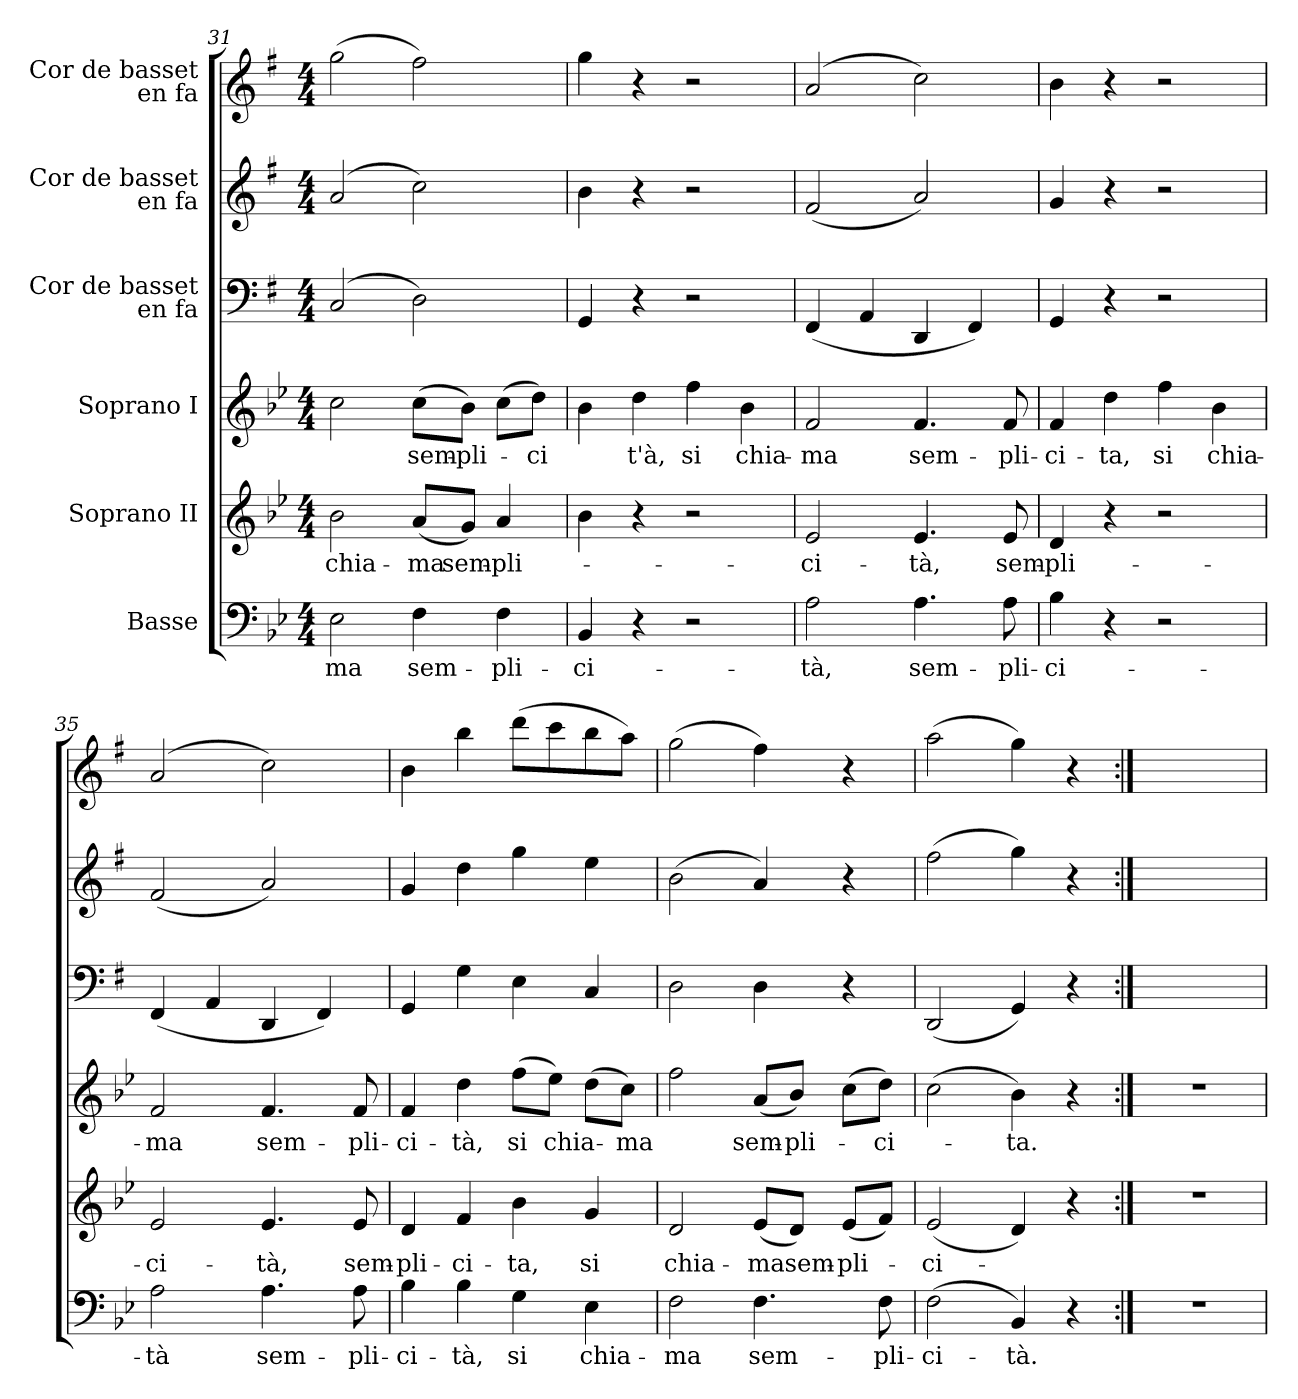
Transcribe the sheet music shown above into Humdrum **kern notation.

**kern	**text	**kern	**text	**kern	**text	**kern	**kern	**kern
*part6	*part6	*part5	*part5	*part4	*part4	*part3	*part2	*part1
*staff6	*staff6	*staff5	*staff5	*staff4	*staff4	*staff3	*staff2	*staff1
*I"Basse	*	*I"Soprano II	*	*I"Soprano I	*	*I"Cor de basset\nen fa	*I"Cor de basset\nen fa	*I"Cor de basset\nen fa
*clefF4	*	*clefG2	*	*clefG2	*	*clefF4	*clefG2	*clefG2
*	*	*	*	*	*	*ITrd1c2	*ITrd1c2	*ITrd1c2
*k[b-e-]	*	*k[b-e-]	*	*k[b-e-]	*	*k[b-]	*k[b-]	*k[b-]
*B-:	*	*B-:	*	*B-:	*	*F:	*F:	*F:
*M4/4	*	*M4/4	*	*M4/4	*	*M4/4	*M4/4	*M4/4
=31	=31	=31	=31	=31	=31	=31	=31	=31
2E-	-ma	2b-	chia-	2cc	.	(2BB-	(2g	(2ff
4F	sem-	(8aL	-ma	(8ccL	sem-	2C)	2b-)	2ee)
.	.	8gJ)	sem-	8b-J)	-pli-	.	.	.
4F	-pli-	4a	-pli-	(8ccL	.	.	.	.
.	.	.	.	8ddJ)	-ci	.	.	.
=32	=32	=32	=32	=32	=32	=32	=32	=32
4BB-	-ci-	4b-	.	4b-	.	4FF	4a	4ff
4r	.	4r	.	4dd	t'à,	4r	4r	4r
2r	.	2r	.	4ff	si	2r	2r	2r
.	.	.	.	4b-	chia-	.	.	.
=33	=33	=33	=33	=33	=33	=33	=33	=33
2A	-tà,	2e-	-ci-	2f	-ma	(4EE	(2e	(2g
.	.	.	.	.	.	4GG	.	.
4.A	sem-	4.e-	-tà,	4.f	sem-	4CC	2g)	2b-)
.	.	.	.	.	.	4EE)	.	.
8A	-pli-	8e-	sem-	8f	-pli-	.	.	.
=34	=34	=34	=34	=34	=34	=34	=34	=34
4B-	-ci-	4d	-pli-	4f	-ci-	4FF	4f	4a
4r	.	4r	.	4dd	-ta,	4r	4r	4r
2r	.	2r	.	4ff	si	2r	2r	2r
.	.	.	.	4b-	chia-	.	.	.
=35	=35	=35	=35	=35	=35	=35	=35	=35
2A	-tà	2e-	-ci-	2f	-ma	(4EE	(2e	(2g
.	.	.	.	.	.	4GG	.	.
4.A	sem-	4.e-	-tà,	4.f	sem-	4CC	2g)	2b-)
.	.	.	.	.	.	4EE)	.	.
8A	-pli-	8e-	sem-	8f	-pli-	.	.	.
=36	=36	=36	=36	=36	=36	=36	=36	=36
4B-	-ci-	4d	-pli-	4f	-ci-	4FF	4f	4a
4B-	-tà,	4f	-ci-	4dd	-tà,	4F	4cc	4aa
4G	si	4b-	-ta,	(8ffL	si	4D	4ff	(8cccL
.	.	.	.	8ee-J)	chia-	.	.	8bb-
4E-	chia-	4g	si	(8ddL	.	4BB-	4dd	8aa
.	.	.	.	8ccJ)	-ma	.	.	8ggJ)
=37	=37	=37	=37	=37	=37	=37	=37	=37
2F	-ma	2d	chia-	2ff	.	2C	(2a	(2ff
4.F	sem-	(8e-L	-ma	(8aL	sem-	4C	4g)	4ee)
.	.	8dJ)	sem-	8b-J)	-pli-	.	.	.
.	.	(8e-L	-pli-	(8ccL	.	4r	4r	4r
8F	-pli-	8fJ)	.	8ddJ)	-ci-	.	.	.
=38	=38	=38	=38	=38	=38	=38	=38	=38
(2F	-ci-	(2e-	-ci-	(2cc	.	(2CC	(2ee	(2gg
4BB-)	-tà.	4d)	.	4b-)	-ta.	4FF)	4ff)	4ff)
4r	.	4r	.	4r	.	4r	4r	4r
=:|!	=:|!	=:|!	=:|!	=:|!	=:|!	=:|!	=:|!	=:|!
1r	.	1r	.	1r	.	1ryy	1ryy	1ryy
=	=	=	=	=	=	=	=	=
*-	*-	*-	*-	*-	*-	*-	*-	*-
